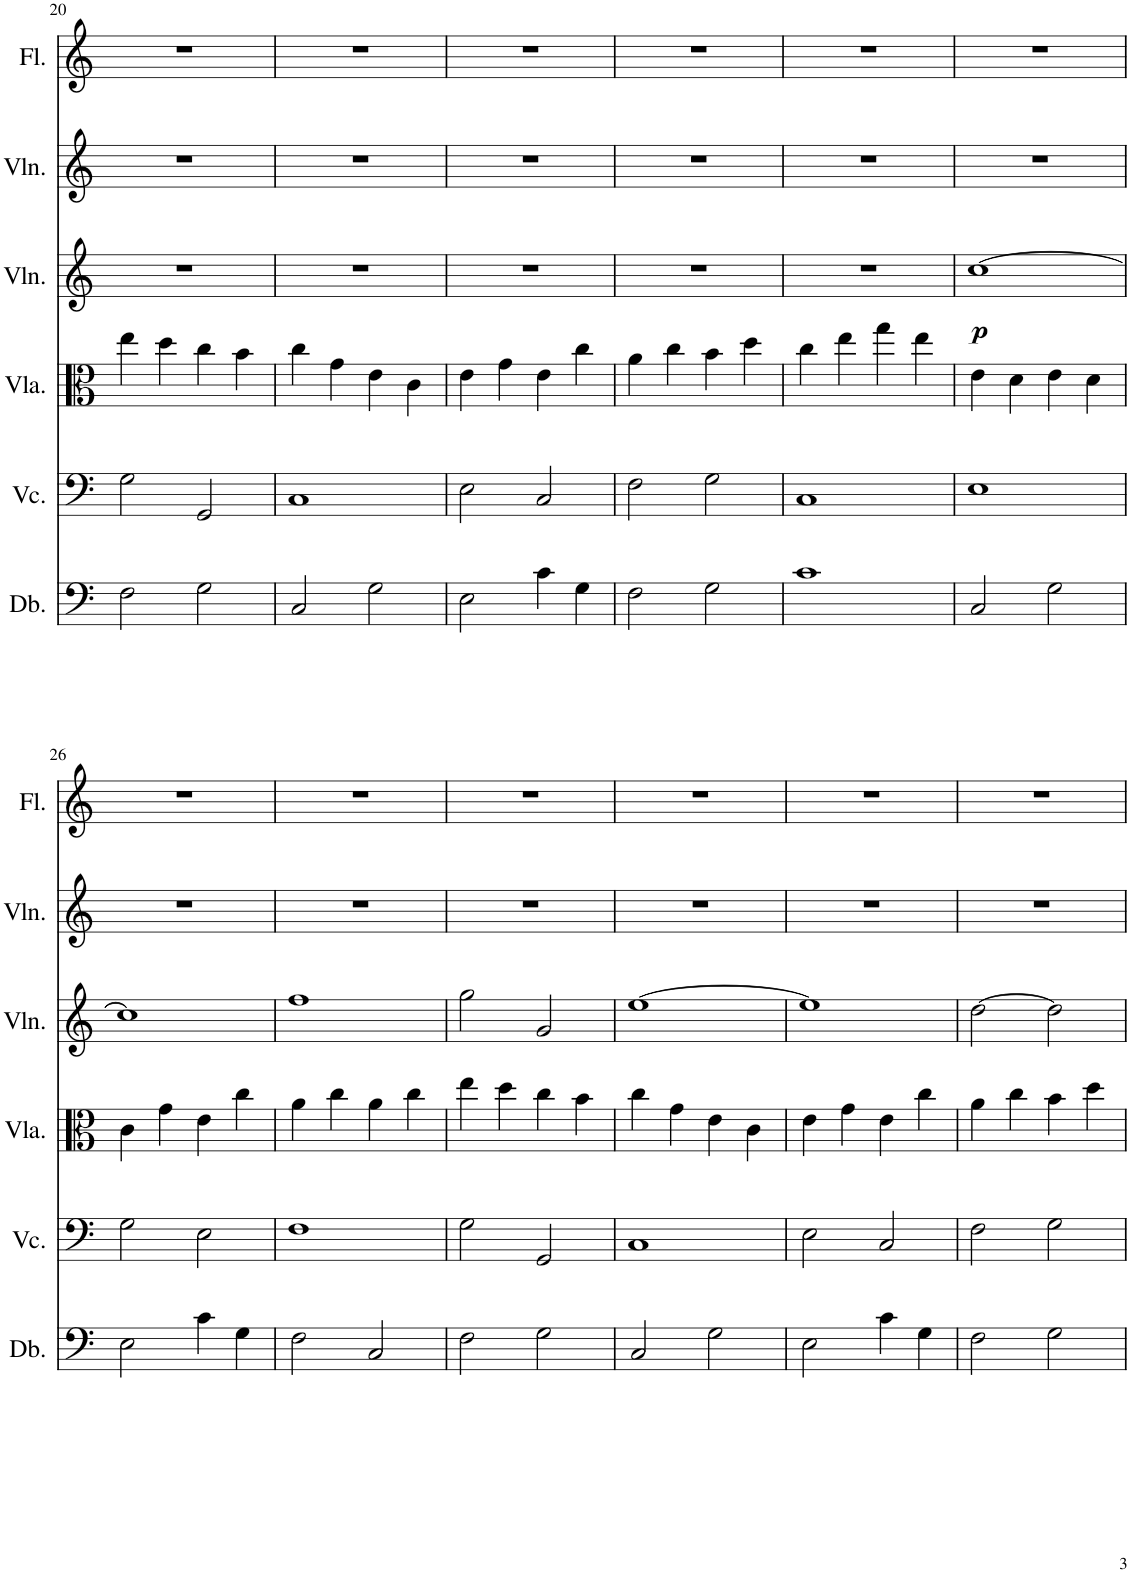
**kern	**kern	**kern	**kern	**dynam	**kern	**kern
*part6	*part5	*part4	*part3	*part3	*part2	*part1
*staff6	*staff5	*staff4	*staff3	*staff3	*staff2	*staff1
*I"Double Bass	*I"Violoncello	*I"Viola	*I"Violin	*	*I"Violin	*I"Flute
*I'Db.	*I'Vc.	*I'Vla.	*I'Vln.	*	*I'Vln.	*I'Fl.
!!LO:PB:g=z
*clefF4	*clefF4	*clefC3	*clefG2	*	*clefG2	*clefG2
*Trd7c12	*	*	*	*	*	*
*k[]	*k[]	*k[]	*k[]	*	*k[]	*k[]
*M4/4	*M4/4	*M4/4	*M4/4	*	*M4/4	*M4/4
=20	=20	=20	=20	=20	=20	=20
2F\	2G\	4ee\	1r	.	1r	1r
.	.	4dd\	.	.	.	.
2G\	2GG/	4cc\	.	.	.	.
.	.	4b\	.	.	.	.
=21	=21	=21	=21	=21	=21	=21
2C/	1C	4cc\	1r	.	1r	1r
.	.	4g\	.	.	.	.
2G\	.	4e\	.	.	.	.
.	.	4c\	.	.	.	.
=22	=22	=22	=22	=22	=22	=22
2E\	2E\	4e\	1r	.	1r	1r
.	.	4g\	.	.	.	.
4c\	2C/	4e\	.	.	.	.
4G\	.	4cc\	.	.	.	.
=23	=23	=23	=23	=23	=23	=23
2F\	2F\	4a\	1r	.	1r	1r
.	.	4cc\	.	.	.	.
2G\	2G\	4b\	.	.	.	.
.	.	4dd\	.	.	.	.
=24	=24	=24	=24	=24	=24	=24
1c	1C	4cc\	1r	.	1r	1r
.	.	4ee\	.	.	.	.
.	.	4gg\	.	.	.	.
.	.	4ee\	.	.	.	.
=25	=25	=25	=25	=25	=25	=25
!	!	!	!	!LO:DY:b	!	!
2C/	1E	4e\	[1cc	p	1r	1r
.	.	4d\	.	.	.	.
2G\	.	4e\	.	.	.	.
.	.	4d\	.	.	.	.
!!LO:LB:g=z
=26	=26	=26	=26	=26	=26	=26
2E\	2G\	4c\	1cc]	.	1r	1r
.	.	4g\	.	.	.	.
4c\	2E\	4e\	.	.	.	.
4G\	.	4cc\	.	.	.	.
=27	=27	=27	=27	=27	=27	=27
2F\	1F	4a\	1ff	.	1r	1r
.	.	4cc\	.	.	.	.
2C/	.	4a\	.	.	.	.
.	.	4cc\	.	.	.	.
=28	=28	=28	=28	=28	=28	=28
2F\	2G\	4ee\	2gg\	.	1r	1r
.	.	4dd\	.	.	.	.
2G\	2GG/	4cc\	2g/	.	.	.
.	.	4b\	.	.	.	.
=29	=29	=29	=29	=29	=29	=29
2C/	1C	4cc\	[1ee	.	1r	1r
.	.	4g\	.	.	.	.
2G\	.	4e\	.	.	.	.
.	.	4c\	.	.	.	.
=30	=30	=30	=30	=30	=30	=30
2E\	2E\	4e\	1ee]	.	1r	1r
.	.	4g\	.	.	.	.
4c\	2C/	4e\	.	.	.	.
4G\	.	4cc\	.	.	.	.
=31	=31	=31	=31	=31	=31	=31
2F\	2F\	4a\	[2dd\	.	1r	1r
.	.	4cc\	.	.	.	.
2G\	2G\	4b\	2dd\]	.	.	.
.	.	4dd\	.	.	.	.
=	=	=	=	=	=	=
*-	*-	*-	*-	*-	*-	*-
